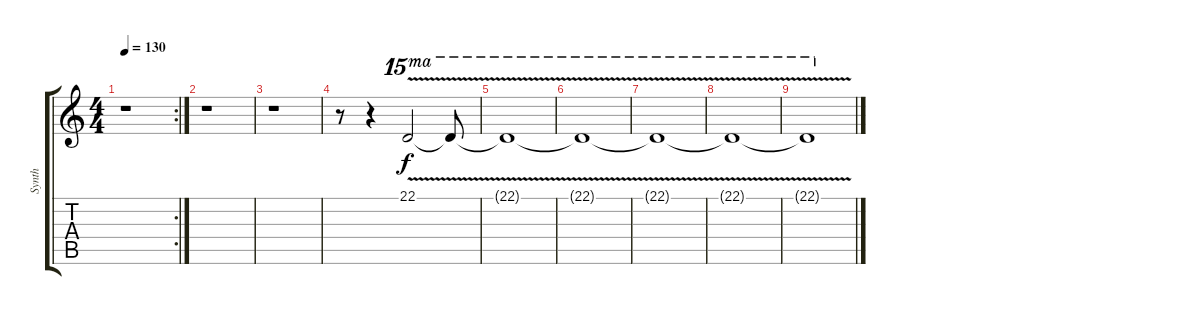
\track ("Synth" "Synth") {instrument rockorgan}
\staff {score tabs}
\tuning (E4 B3 G3 D3 A2 E2) {hide}
\rc 2
\ts (4 4)
\tempo 130
\clef g2
\ks c
r.1{dy f} |
r.1 |
r.1 |
r.8 r.4 22.1{v}.2{ot 15ma} 22.1{v t}.8{ot 15ma} |
22.1{v t}.1{ot 15ma} |
22.1{v t}.1{ot 15ma} |
22.1{v t}.1{ot 15ma} |
22.1{v t}.1{ot 15ma} |
22.1{v t}.1{ot 15ma}
